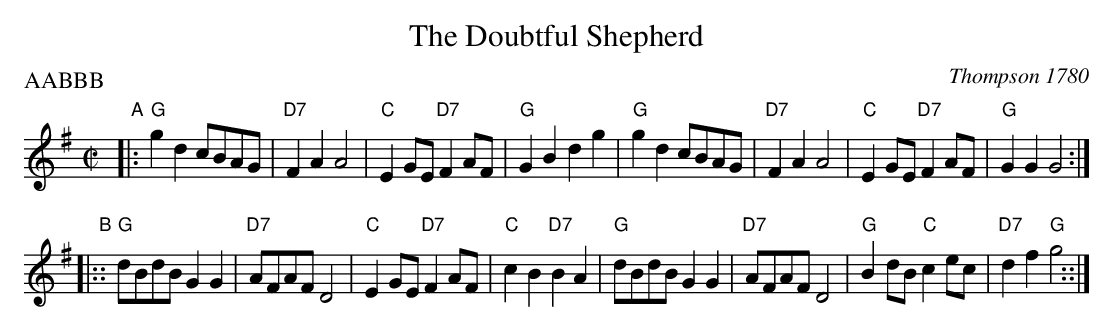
X:1
T: The Doubtful Shepherd
O: Thompson 1780
P: AABBB
M: C|
L: 1/8
K: G
"A"|:\
"G"g2d2 cBAG | "D7"F2A2 A4 | "C"E2GE "D7"F2AF | "G"G2B2 d2g2 |\
"G"g2d2 cBAG | "D7"F2A2 A4 | "C"E2GE "D7"F2AF | "G"G2G2 G4 :|
"B"|::\
"G"dBdB G2G2 | "D7"AFAF D4 | "C"E2GE "D7"F2AF | "C"c2B2 "D7"B2A2 |\
"G"dBdB G2G2 | "D7"AFAF D4 | "G"B2dB "C"c2ec | "D7"d2f2 "G"g4 ::|
